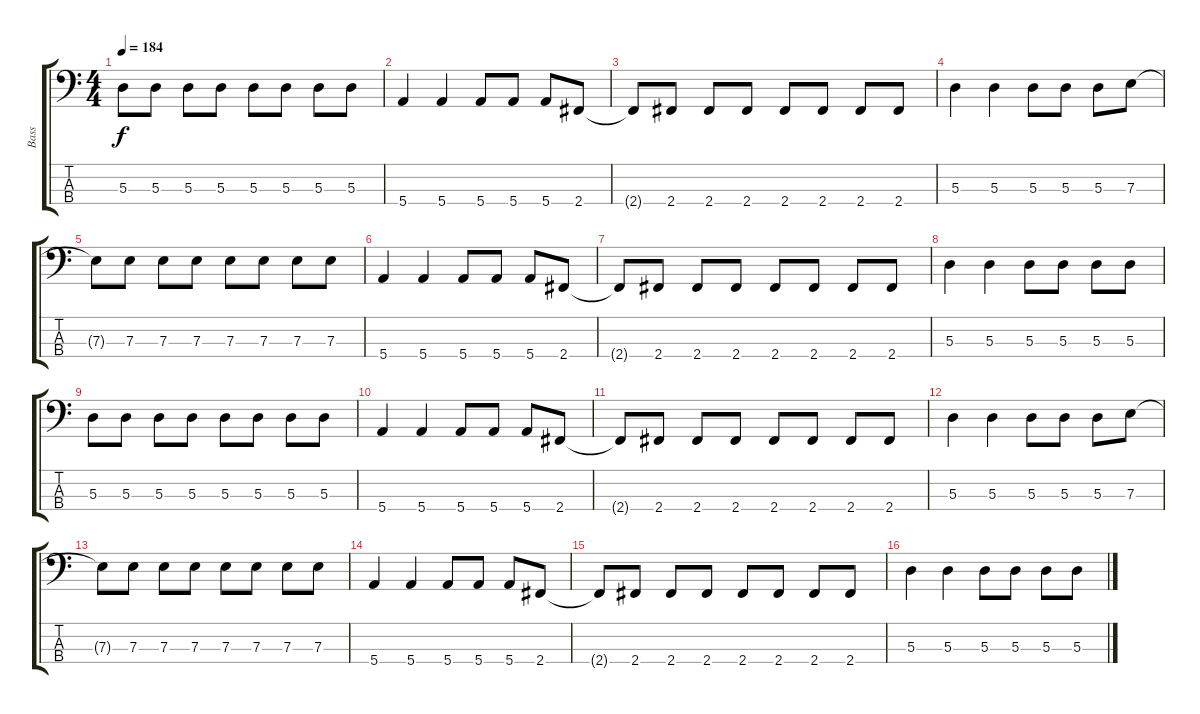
\track ("Bass" "Bass") {instrument electricbassfinger}
\staff {score tabs}
\tuning (G2 D2 A1 E1) {hide}
\ts (4 4)
\tempo 184
\clef f4
\ks c
5.3.8{dy f} 5.3.8 5.3.8 5.3.8 5.3.8 5.3.8 5.3.8 5.3.8 |
5.4.4 5.4.4 5.4.8 5.4.8 5.4.8 2.4.8 |
2.4{t}.8 2.4.8 2.4.8 2.4.8 2.4.8 2.4.8 2.4.8 2.4.8 |
5.3.4 5.3.4 5.3.8 5.3.8 5.3.8 7.3.8 |
7.3{t}.8 7.3.8 7.3.8 7.3.8 7.3.8 7.3.8 7.3.8 7.3.8 |
5.4.4 5.4.4 5.4.8 5.4.8 5.4.8 2.4.8 |
2.4{t}.8 2.4.8 2.4.8 2.4.8 2.4.8 2.4.8 2.4.8 2.4.8 |
5.3.4 5.3.4 5.3.8 5.3.8 5.3.8 5.3.8 |
5.3.8 5.3.8 5.3.8 5.3.8 5.3.8 5.3.8 5.3.8 5.3.8 |
5.4.4 5.4.4 5.4.8 5.4.8 5.4.8 2.4.8 |
2.4{t}.8 2.4.8 2.4.8 2.4.8 2.4.8 2.4.8 2.4.8 2.4.8 |
5.3.4 5.3.4 5.3.8 5.3.8 5.3.8 7.3.8 |
7.3{t}.8 7.3.8 7.3.8 7.3.8 7.3.8 7.3.8 7.3.8 7.3.8 |
5.4.4 5.4.4 5.4.8 5.4.8 5.4.8 2.4.8 |
2.4{t}.8 2.4.8 2.4.8 2.4.8 2.4.8 2.4.8 2.4.8 2.4.8 |
5.3.4 5.3.4 5.3.8 5.3.8 5.3.8 5.3.8
